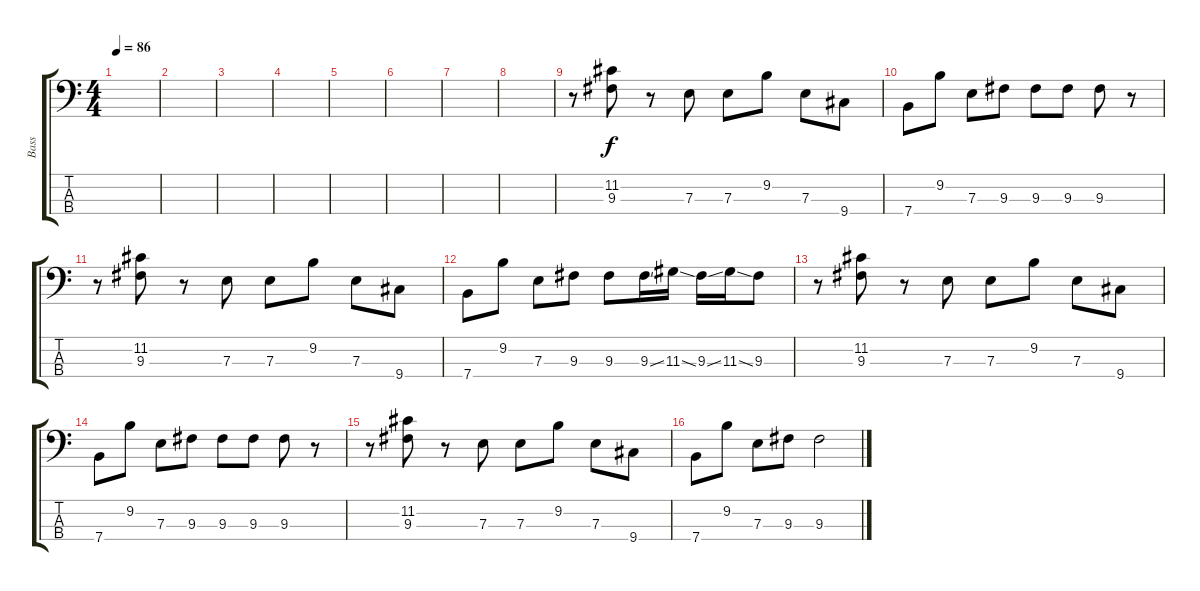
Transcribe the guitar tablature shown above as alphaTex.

\track ("Bass" "Bass") {instrument electricbasspick}
\staff {score tabs}
\tuning (G2 D2 A1 E1) {hide}
\ts (4 4)
\tempo 86
\clef f4
\ks c
|
|
|
|
|
|
|
|
r.8 (11.2 9.3).8 r.8 7.3.8 7.3.8 9.2.8 7.3.8 9.4.8 |
7.4.8 9.2.8 7.3.8 9.3.8 9.3.8 9.3.8 9.3.8 r.8 |
r.8 (11.2 9.3).8 r.8 7.3.8 7.3.8 9.2.8 7.3.8 9.4.8 |
7.4.8 9.2.8 7.3.8 9.3.8 9.3.8 9.3{ss}.16 11.3{ss}.16 9.3{ss}.16 11.3{ss}.16 9.3.8 |
r.8 (11.2 9.3).8 r.8 7.3.8 7.3.8 9.2.8 7.3.8 9.4.8 |
7.4.8 9.2.8 7.3.8 9.3.8 9.3.8 9.3.8 9.3.8 r.8 |
r.8 (11.2 9.3).8 r.8 7.3.8 7.3.8 9.2.8 7.3.8 9.4.8 |
7.4.8 9.2.8 7.3.8 9.3.8 9.3.2
